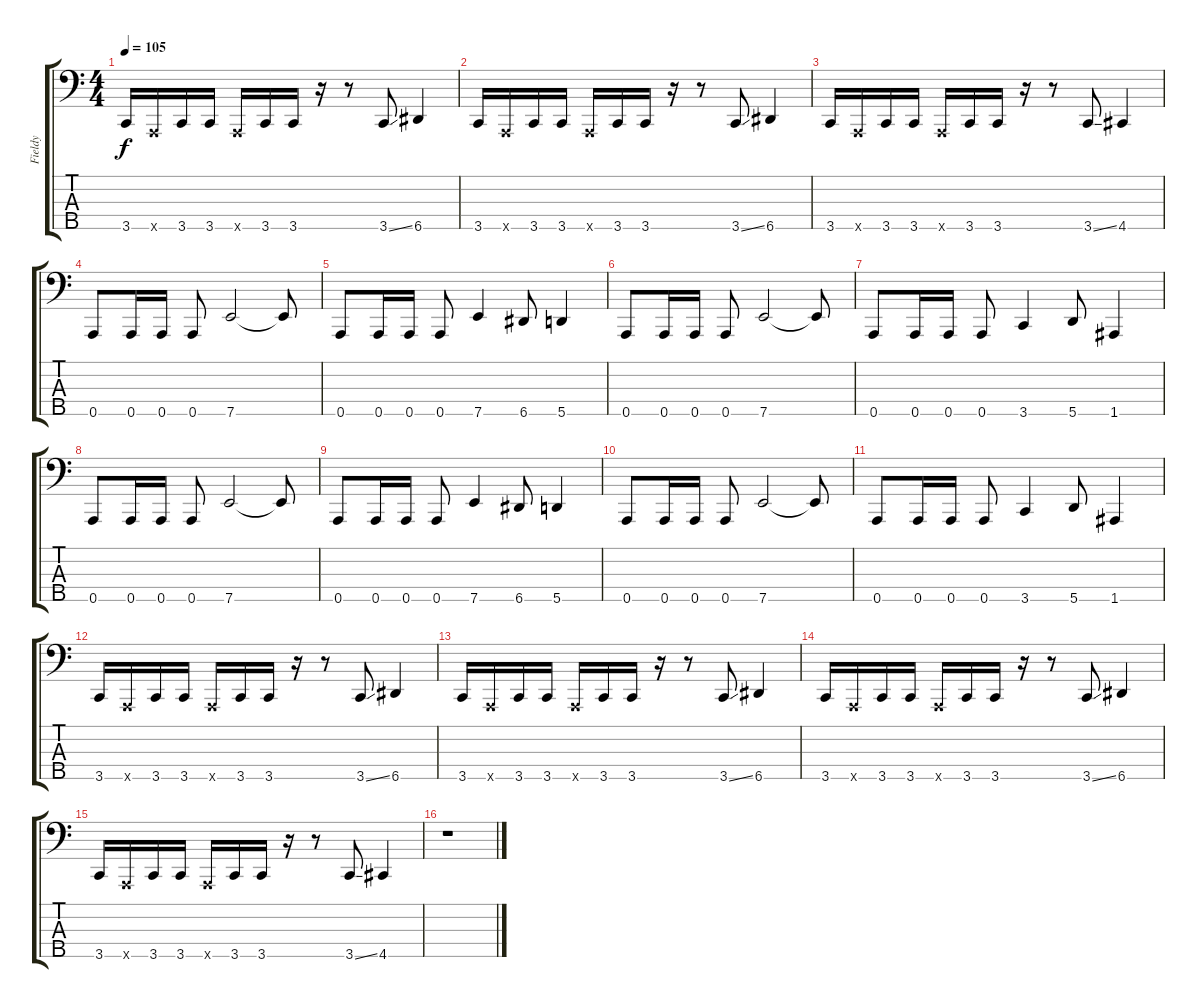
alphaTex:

\track ("Fieldy" "Fieldy") {instrument electricbassfinger}
\staff {score tabs}
\tuning (F2 C2 G1 D1 A0) {hide}
\ts (4 4)
\tempo 105
\clef f4
\ks c
3.5.16{dy f instrument slapbass1} 0.5{x}.16 3.5.16 3.5.16 0.5{x}.16 3.5.16 3.5.16 r.16 r.8 3.5{ss}.8 6.5.4 |
3.5.16{instrument slapbass1} 0.5{x}.16 3.5.16 3.5.16 0.5{x}.16 3.5.16 3.5.16 r.16 r.8 3.5{ss}.8 6.5.4 |
3.5.16{instrument slapbass1} 0.5{x}.16 3.5.16 3.5.16 0.5{x}.16 3.5.16 3.5.16 r.16 r.8 3.5{ss}.8 4.5.4 |
0.5.8 0.5.16 0.5.16 0.5.8 7.5.2 7.5{t}.8 |
0.5.8 0.5.16 0.5.16 0.5.8 7.5.4 6.5.8 5.5.4 |
0.5.8 0.5.16 0.5.16 0.5.8 7.5.2 7.5{t}.8 |
0.5.8 0.5.16 0.5.16 0.5.8 3.5.4 5.5.8 1.5.4 |
0.5.8 0.5.16 0.5.16 0.5.8 7.5.2 7.5{t}.8 |
0.5.8 0.5.16 0.5.16 0.5.8 7.5.4 6.5.8 5.5.4 |
0.5.8 0.5.16 0.5.16 0.5.8 7.5.2 7.5{t}.8 |
0.5.8 0.5.16 0.5.16 0.5.8 3.5.4 5.5.8 1.5.4 |
3.5.16{instrument slapbass1} 0.5{x}.16 3.5.16 3.5.16 0.5{x}.16 3.5.16 3.5.16 r.16 r.8 3.5{ss}.8 6.5.4 |
3.5.16{instrument slapbass1} 0.5{x}.16 3.5.16 3.5.16 0.5{x}.16 3.5.16 3.5.16 r.16 r.8 3.5{ss}.8 6.5.4 |
3.5.16{instrument slapbass1} 0.5{x}.16 3.5.16 3.5.16 0.5{x}.16 3.5.16 3.5.16 r.16 r.8 3.5{ss}.8 6.5.4 |
3.5.16{instrument slapbass1} 0.5{x}.16 3.5.16 3.5.16 0.5{x}.16 3.5.16 3.5.16 r.16 r.8 3.5{ss}.8 4.5.4 |
r.1
